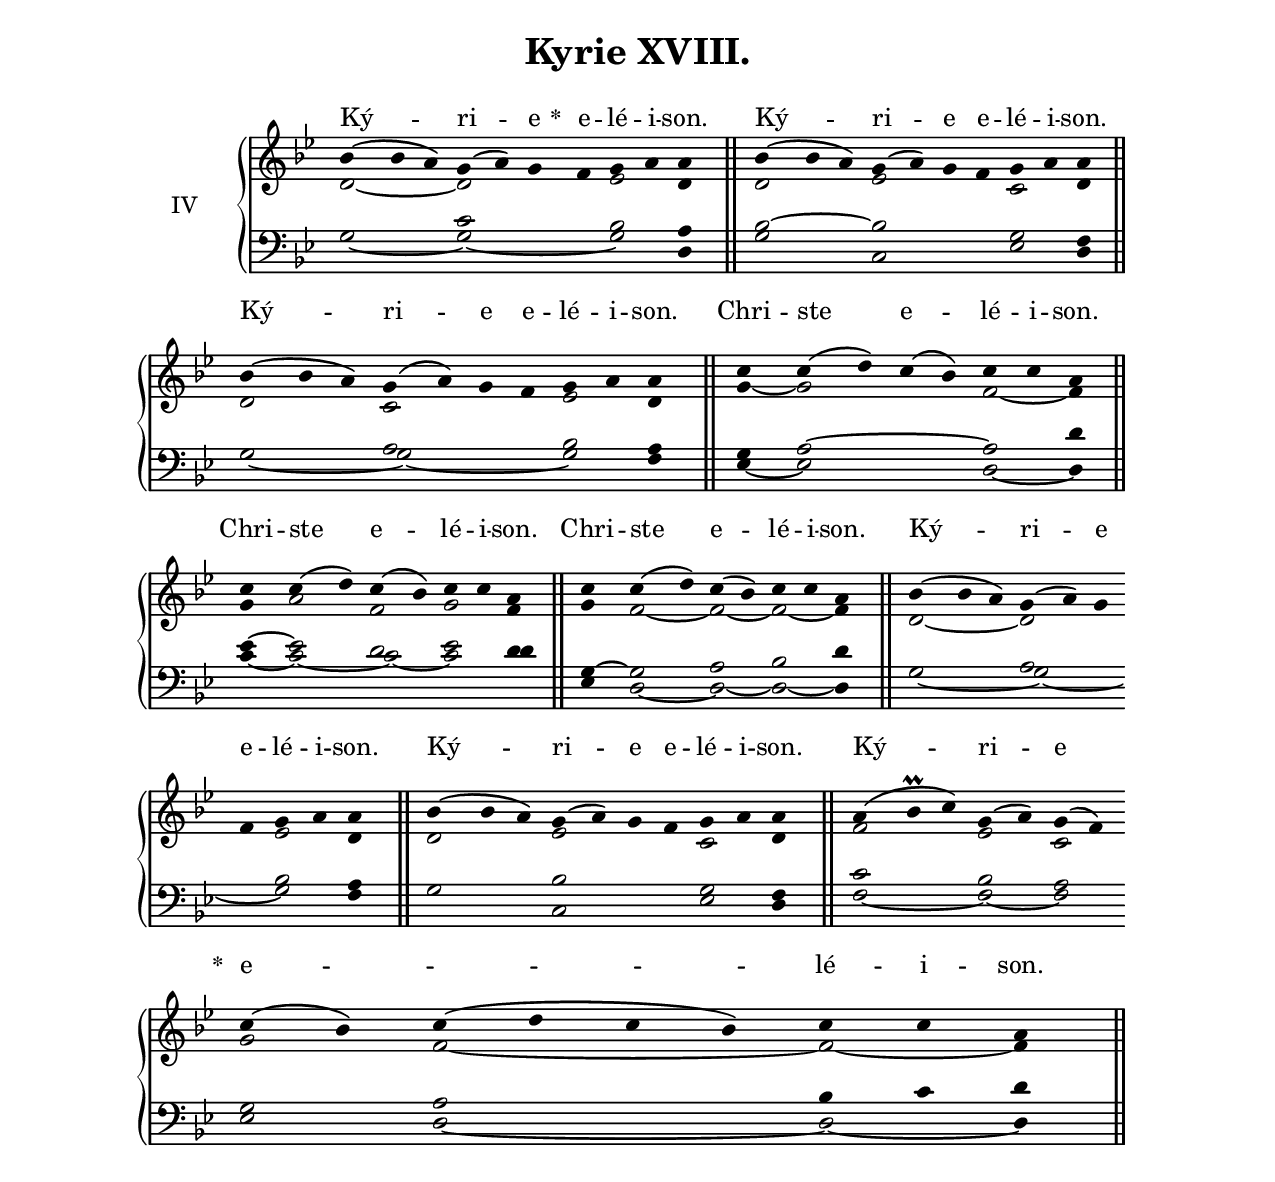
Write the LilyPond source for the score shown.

\version "2.18"
\include "gregorian.ly"
\include "noh2.ily"

%Page reference: page v.96
%(volume.page)

global = {
 \key a \locrian
 \cadenzaOn 
 \override Glissando #'thickness = #2.0
}

\header {
  title = \markup \center-column {"Kyrie XVIII." \vspace #1 }
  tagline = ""
  composer = ""
}

\paper {
 #(include-special-characters)
  oddHeaderMarkup = \markup \fill-line {
    \line {}
    \center-column {
      \on-the-fly #first-page     " "
      \on-the-fly #not-first-page ""
    }
    \line { \on-the-fly #print-page-number-check-first \fromproperty #'page:page-number-string }
  }
  evenHeaderMarkup = \markup \fill-line {
    \line { \on-the-fly #print-page-number-check-first \fromproperty #'page:page-number-string }
    \center-column { "" }
    \line {}
  }
}

chantText = \lyricmode {
Ký -- ri -- e 
\set stanza = " * " e -- lé -- i -- son. 
Ký -- ri -- e e -- lé -- i -- son. 
Ký -- ri -- e e -- lé -- i -- son. 
Chri -- ste e -- lé -- i -- son. 
Chri -- ste e -- lé -- i -- son. 
Chri -- ste e -- lé -- i -- son. 
Ký -- ri -- e e -- lé -- i -- son. 
Ký -- ri -- e e -- lé -- i -- son. 
Ký -- ri -- e 
\set stanza = " * " e -- _ lé -- i -- son. }

chantMusic = {
\tieDown   bes'4 ( bes'4 a'4) g'4 ( a'4) g'4  f'4 g'4 a'4 a'4 \finalis
 bes'4 ( bes'4 a'4) g'4 ( a'4) g'4 f'4 g'4 a'4 a'4 \finalis
 \forceBreak
 bes'4 ( bes'4 a'4) g'4 ( a'4) g'4 f'4 g'4 a'4 a'4 \finalis
 c''4 c''4 ( d''4) c''4 ( bes'4) c''4 c''4 a'4 \finalis
 \forceBreak
 c''4 c''4 ( d''4) c''4 ( bes'4) c''4 c''4 a'4 \finalis
 c''4 c''4 ( d''4) c''4 ( bes'4) c''4 c''4 a'4 \finalis
 bes'4 ( bes'4 a'4) g'4 ( a'4) g'4 \forceBreak
 f'4 g'4 a'4 a'4 \finalis
 bes'4 ( bes'4 a'4) g'4 ( a'4) g'4 f'4 g'4 a'4 a'4 \finalis
 a'4 ( bes'\prall c''4) g'4 ( a'4) g'4 ( f'4) \forceBreak
  c''4 ( bes'4) c''4 ( d''4 c''4 bes'4) c''4 c''4 a'4 \finalis

}

altoMusic = {
d'2*3/2 ~ d'2*4/2 ees'2 d'4 \finalis
d'2*3/2 ees'2*4/2 c'2 d'4 \finalis
d'2*3/2 c'2*4/2 ees'2 d'4 \finalis
g'4 ~ g'2*4/2 f'2 ~ f'4 \finalis
g'4 a'2 f'2 g'2 f'4 \finalis
g'4 f'2 ~ f'2 ~ f'2 ~ f'4 \finalis
d'2*3/2 ~ d'2*4/2 ees'2 d'4 \finalis
d'2*3/2 ees'2*4/2 c'2 d'4 \finalis
f'2*3/2 ees'2 c'2 g'2 f'2*4/2 ~ f'2 ~ f'4 \finalis
}

tenorMusic = {
r2*3/2 c'2*4/2 bes2 a4 \finalis
bes2*3/2 ~ bes2*4/2 g2 f4 \finalis
r2*3/2 a2*4/2 bes2 a4 \finalis
g4 a2*4/2 ~ a2 d'4 \finalis
ees'4 ~ ees'2 d'2 ees'2 \shiftRight d'4 \finalis
g4 ~ g2 a2 bes2 d'4 \finalis
r2*3/2 a2*4/2 bes2 a4 \finalis
g2*3/2 bes2*4/2 g2 f4 \finalis
c'2*3/2 bes2 a2 g2 a2*4/2 bes4 c'4 d'4 \finalis
}

bassMusic = {
g2*3/2 ~ g2*4/2 ~ g2 d4 \finalis
g2*3/2 c2*4/2 ees2 d4 \finalis
g2*3/2 ~ g2*4/2 ~ g2 f4 \finalis
ees4 ~ ees2*4/2 d2 ~ d4 \finalis
c'4 ~ c'2 ~ c'2 ~ c'2 d'4 \finalis
ees4 d2 ~ d2 ~ d2 ~ d4 \finalis
g2*3/2 ~ g2*4/2 ~ g2 f4 \finalis
r2*3/2 c2*4/2 ees2 d4 \finalis
f2*3/2 ~ f2 ~ f2 ees2 d2*4/2 ~ d2 ~ d4 \finalis
}

voiceLines = {
\voiceLineStyle


}

\score{
  <<
    \new GrandStaff <<
      \set GrandStaff.autoBeaming = ##f
      \set GrandStaff.instrumentName = \markup \center-column {
        "IV"
      }
      \new Staff = up <<
        \new Voice = "chant" {
          \voiceOne \global \chantMusic
        }
        \new Voice {
          \voiceTwo \global \altoMusic
        }
      >>

      \new Staff = down <<
        \clef bass
        \new Voice {
          \voiceOne \global \tenorMusic
        }
        \new Voice {
          \voiceTwo \global \bassMusic
        }
	\new Voice {
        \voiceThree \global \voiceLines
        }
      >>
    >>
    \new Lyrics \lyricsto chant {
      \chantText
    }
  >>
  \layout{
  }
  \midi{
    \tempo 4 = 125
  }
}
